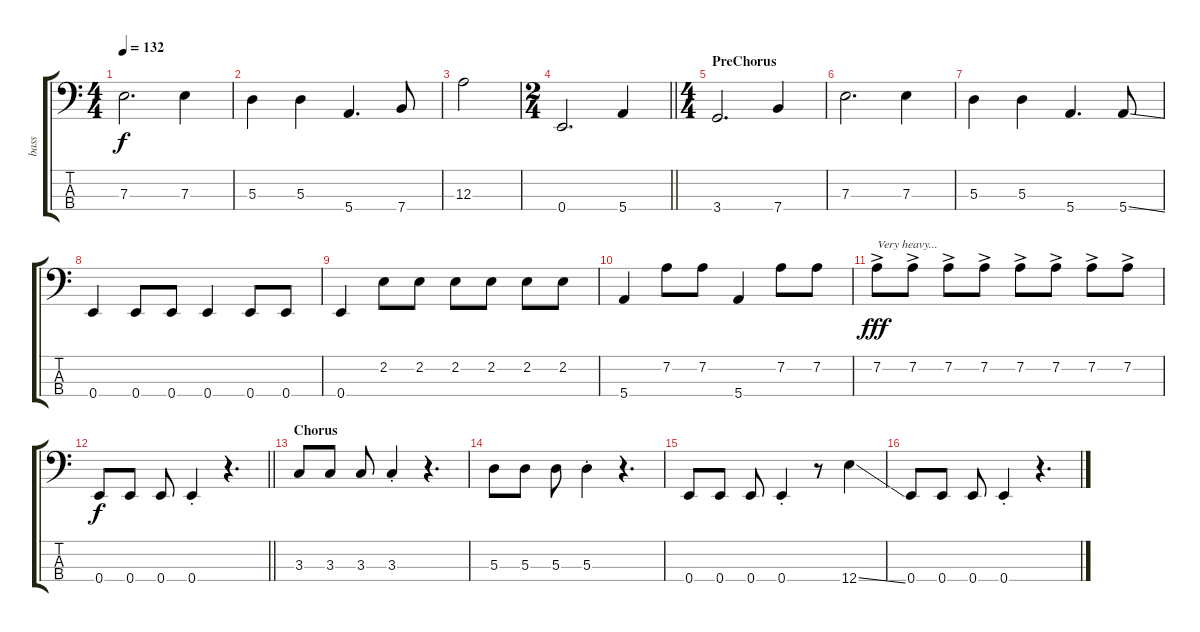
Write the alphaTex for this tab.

\track ("bass" "bass") {instrument electricbassfinger}
\staff {score tabs}
\tuning (G2 D2 A1 E1) {hide}
\ts (4 4)
\tempo 132
\clef f4
\ks c
7.3.2{d dy f} 7.3.4 |
5.3.4 5.3.4 5.4.4{d} 7.4.8 |
12.3.2 |
\ts (2 4)
\barLineRight lightlight
0.4.2{d} 5.4.4 |
\ts (4 4)
\section ("" "PreChorus")
3.4.2{d} 7.4.4 |
7.3.2{d} 7.3.4 |
5.3.4 5.3.4 5.4.4{d} 5.4{ss}.8 |
0.4.4 0.4.8 0.4.8 0.4.4 0.4.8 0.4.8 |
0.4.4 2.2.8 2.2.8 2.2.8 2.2.8 2.2.8 2.2.8 |
5.4.4 7.2.8 7.2.8 5.4.4 7.2.8 7.2.8 |
7.2{ac}.8{txt "Very heavy..." dy fff} 7.2{ac}.8 7.2{ac}.8 7.2{ac}.8 7.2{ac}.8 7.2{ac}.8 7.2{ac}.8 7.2{ac}.8 |
\barLineRight lightlight
0.4.8{dy f} 0.4.8 0.4.8 0.4{st}.4 r.4{d} |
\section ("" "Chorus")
3.3.8 3.3.8 3.3.8 3.3{st}.4 r.4{d} |
5.3.8 5.3.8 5.3.8 5.3{st}.4 r.4{d} |
0.4.8 0.4.8 0.4.8 0.4{st}.4 r.8 12.4{ss}.4 |
0.4.8 0.4.8 0.4.8 0.4{st}.4 r.4{d}
